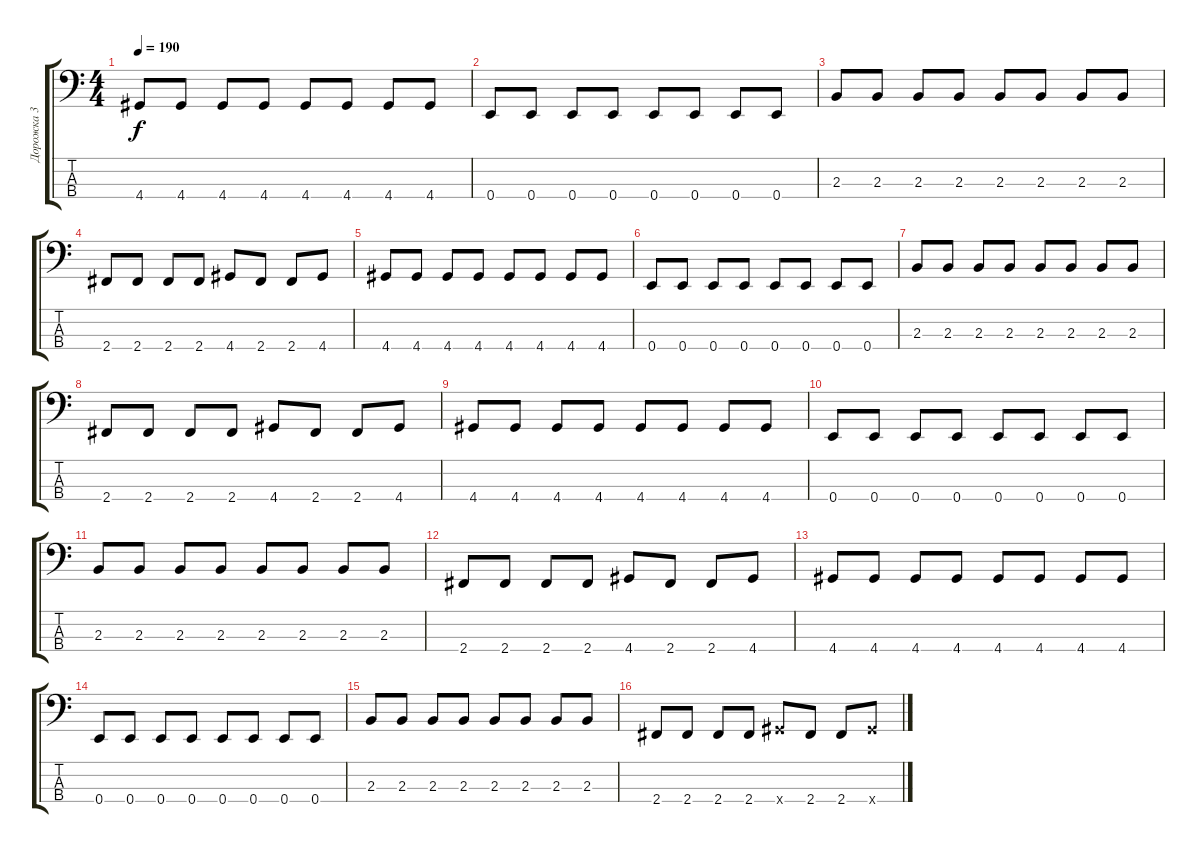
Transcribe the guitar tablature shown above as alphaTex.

\track ("Дорожка 3" "Дорожка 3") {instrument electricbasspick}
\staff {score tabs}
\tuning (G2 D2 A1 E1) {hide}
\ts (4 4)
\tempo 190
\clef f4
\ks c
4.4.8{dy f} 4.4.8 4.4.8 4.4.8 4.4.8 4.4.8 4.4.8 4.4.8 |
0.4.8 0.4.8 0.4.8 0.4.8 0.4.8 0.4.8 0.4.8 0.4.8 |
2.3.8 2.3.8 2.3.8 2.3.8 2.3.8 2.3.8 2.3.8 2.3.8 |
2.4.8 2.4.8 2.4.8 2.4.8 4.4.8 2.4.8 2.4.8 4.4.8 |
4.4.8 4.4.8 4.4.8 4.4.8 4.4.8 4.4.8 4.4.8 4.4.8 |
0.4.8 0.4.8 0.4.8 0.4.8 0.4.8 0.4.8 0.4.8 0.4.8 |
2.3.8 2.3.8 2.3.8 2.3.8 2.3.8 2.3.8 2.3.8 2.3.8 |
2.4.8 2.4.8 2.4.8 2.4.8 4.4.8 2.4.8 2.4.8 4.4.8 |
4.4.8 4.4.8 4.4.8 4.4.8 4.4.8 4.4.8 4.4.8 4.4.8 |
0.4.8 0.4.8 0.4.8 0.4.8 0.4.8 0.4.8 0.4.8 0.4.8 |
2.3.8 2.3.8 2.3.8 2.3.8 2.3.8 2.3.8 2.3.8 2.3.8 |
2.4.8 2.4.8 2.4.8 2.4.8 4.4.8 2.4.8 2.4.8 4.4.8 |
4.4.8 4.4.8 4.4.8 4.4.8 4.4.8 4.4.8 4.4.8 4.4.8 |
0.4.8 0.4.8 0.4.8 0.4.8 0.4.8 0.4.8 0.4.8 0.4.8 |
2.3.8 2.3.8 2.3.8 2.3.8 2.3.8 2.3.8 2.3.8 2.3.8 |
2.4.8 2.4.8 2.4.8 2.4.8 4.4{x}.8 2.4.8 2.4.8 4.4{x}.8
